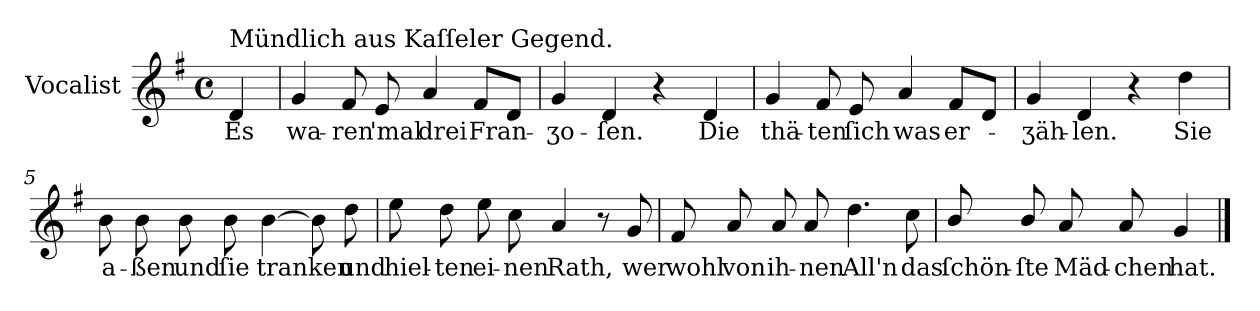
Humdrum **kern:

**kern	**text
*part1	*part1
*staff1	*staff1
*I"Vocalist	*
*k[f#]	*
*G:	*
*M4/4	*
*met(c)	*
=	=
!LO:TX:a:t=Mündlich aus Kaſſeler Gegend.	!
4d	Es
=1	=1
4g	wa-
8f#	-ren
8e	'mal
4a	drei
8f#L	Fran-
8dJ	.
=2	=2
4g	-ʒo-
4d	-ſen.
4r	.
4d	Die
=3	=3
4g	thä-
8f#	-ten
8e	ſich
4a	was
8f#L	er-
8dJ	.
=4	=4
4g	-ʒäh-
4d	-len.
4r	.
4dd	Sie
=5	=5
8b	a-
8b	-ßen
8b	und
8b	ſie
[4b	tranken
8b]	.
8dd	und
=6	=6
8ee	hiel-
8dd	-ten
8ee	ei-
8cc	-nen
4a	Rath,
8r	.
8g	wer
=7	=7
8f#	wohl
8a	von
8a	ih-
8a	-nen
4.dd	All'n
8cc	das
=8	=8
8b/	ſchön-
8b/	-ſte
8a	Mäd-
8a	-chen
4g	hat.
==	==
*-	*-
